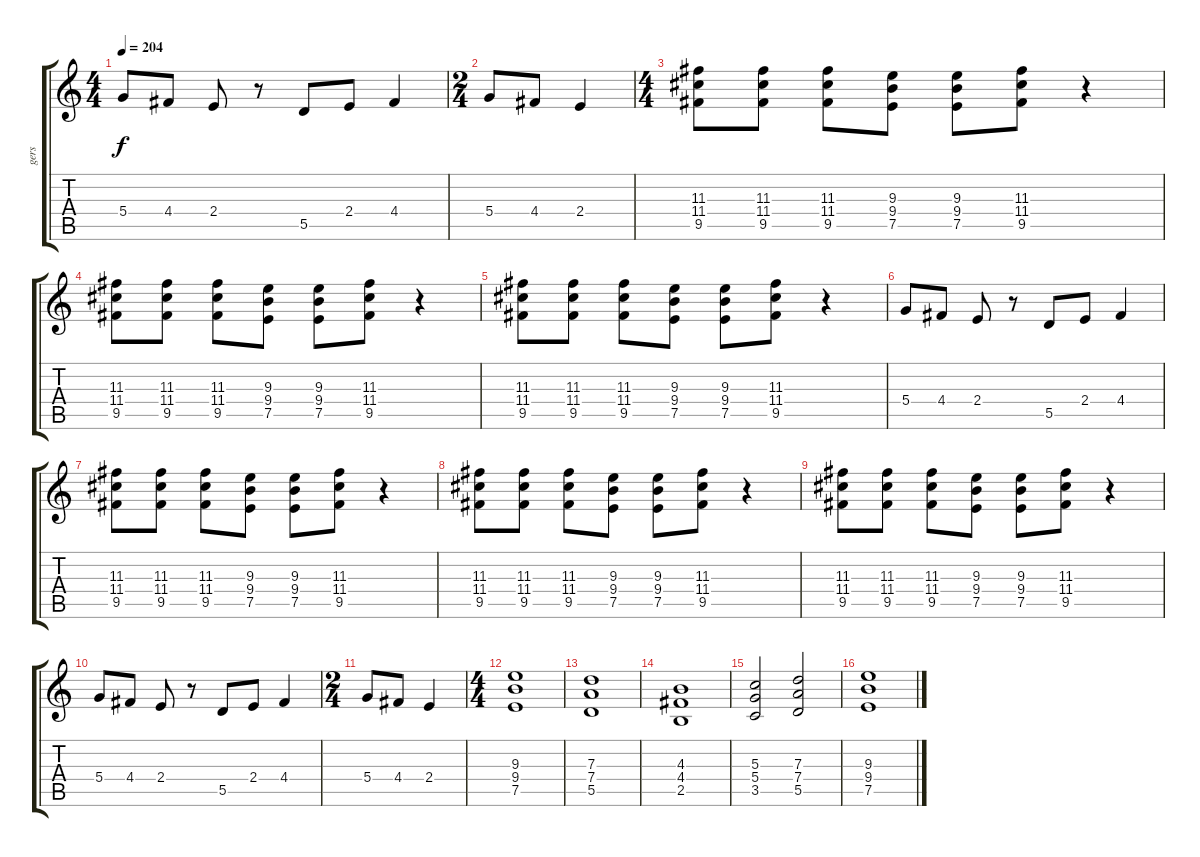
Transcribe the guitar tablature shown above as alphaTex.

\track ("gers" "gers") {instrument distortionguitar}
\staff {score tabs}
\tuning (E4 B3 G3 D3 A2 E2) {hide}
\ts (4 4)
\tempo 204
\clef g2
\ks c
5.4.8{dy f} 4.4.8 2.4.8 r.8 5.5.8 2.4.8 4.4.4 |
\ts (2 4)
5.4.8 4.4.8 2.4.4 |
\ts (4 4)
(11.3 11.4 9.5).8 (11.3 11.4 9.5).8 (11.3 11.4 9.5).8 (9.3 9.4 7.5).8 (9.3 9.4 7.5).8 (11.3 11.4 9.5).8 r.4 |
(11.3 11.4 9.5).8 (11.3 11.4 9.5).8 (11.3 11.4 9.5).8 (9.3 9.4 7.5).8 (9.3 9.4 7.5).8 (11.3 11.4 9.5).8 r.4 |
(11.3 11.4 9.5).8 (11.3 11.4 9.5).8 (11.3 11.4 9.5).8 (9.3 9.4 7.5).8 (9.3 9.4 7.5).8 (11.3 11.4 9.5).8 r.4 |
5.4.8 4.4.8 2.4.8 r.8 5.5.8 2.4.8 4.4.4 |
(11.3 11.4 9.5).8 (11.3 11.4 9.5).8 (11.3 11.4 9.5).8 (9.3 9.4 7.5).8 (9.3 9.4 7.5).8 (11.3 11.4 9.5).8 r.4 |
(11.3 11.4 9.5).8 (11.3 11.4 9.5).8 (11.3 11.4 9.5).8 (9.3 9.4 7.5).8 (9.3 9.4 7.5).8 (11.3 11.4 9.5).8 r.4 |
(11.3 11.4 9.5).8 (11.3 11.4 9.5).8 (11.3 11.4 9.5).8 (9.3 9.4 7.5).8 (9.3 9.4 7.5).8 (11.3 11.4 9.5).8 r.4 |
5.4.8 4.4.8 2.4.8 r.8 5.5.8 2.4.8 4.4.4 |
\ts (2 4)
5.4.8 4.4.8 2.4.4 |
\ts (4 4)
(9.3 9.4 7.5).1 |
(7.3 7.4 5.5).1 |
(4.3 4.4 2.5).1 |
(5.3 5.4 3.5).2 (7.3 7.4 5.5).2 |
(9.3 9.4 7.5).1
